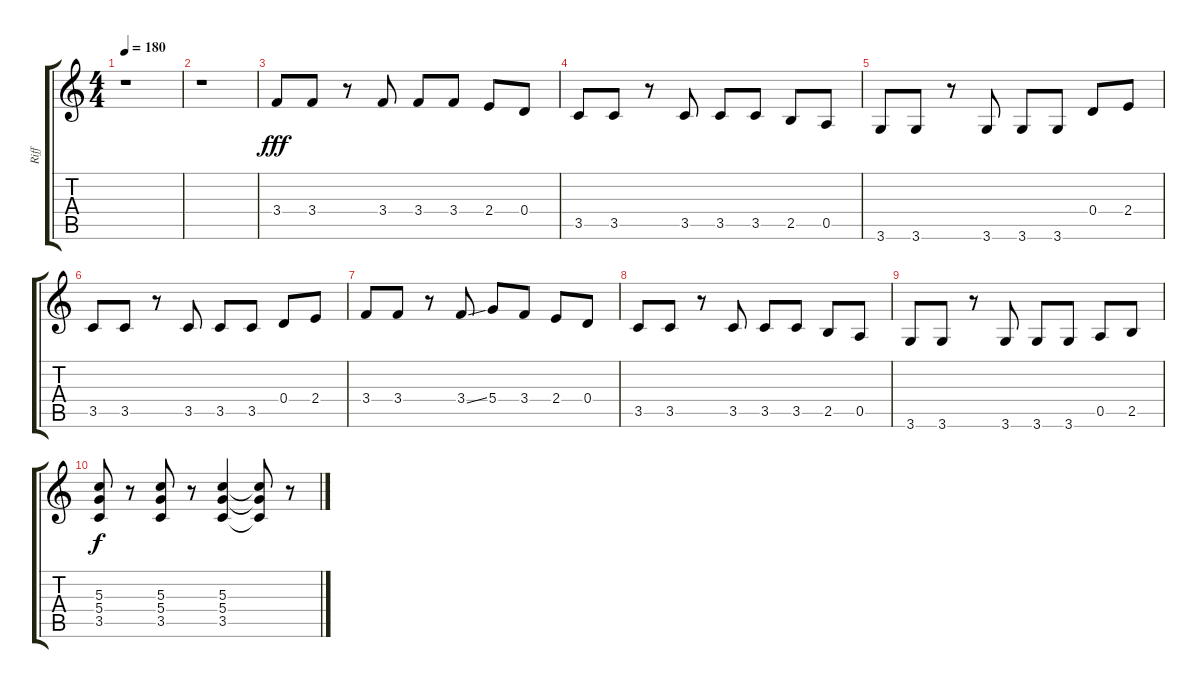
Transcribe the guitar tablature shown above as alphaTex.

\track ("Riff" "Riff") {instrument distortionguitar}
\staff {score tabs}
\tuning (E4 B3 G3 D3 A2 E2) {hide}
\ts (4 4)
\tempo 180
\clef g2
\ks c
r.1{dy f} |
r.1 |
3.4.8{dy fff} 3.4.8 r.8 3.4.8 3.4.8 3.4.8 2.4.8 0.4.8 |
3.5.8 3.5.8 r.8 3.5.8 3.5.8 3.5.8 2.5.8 0.5.8 |
3.6.8 3.6.8 r.8 3.6.8 3.6.8 3.6.8 0.4.8 2.4.8 |
3.5.8 3.5.8 r.8 3.5.8 3.5.8 3.5.8 0.4.8 2.4.8 |
3.4.8 3.4.8 r.8 3.4{ss}.8 5.4.8 3.4.8 2.4.8 0.4.8 |
3.5.8 3.5.8 r.8 3.5.8 3.5.8 3.5.8 2.5.8 0.5.8 |
3.6.8 3.6.8 r.8 3.6.8 3.6.8 3.6.8 0.5.8 2.5.8 |
(5.3 5.4 3.5).8{dy f} r.8 (5.3 5.4 3.5).8 r.8 (5.3 5.4 3.5).4 (5.3{t} 5.4{t} 3.5{t}).8 r.8
